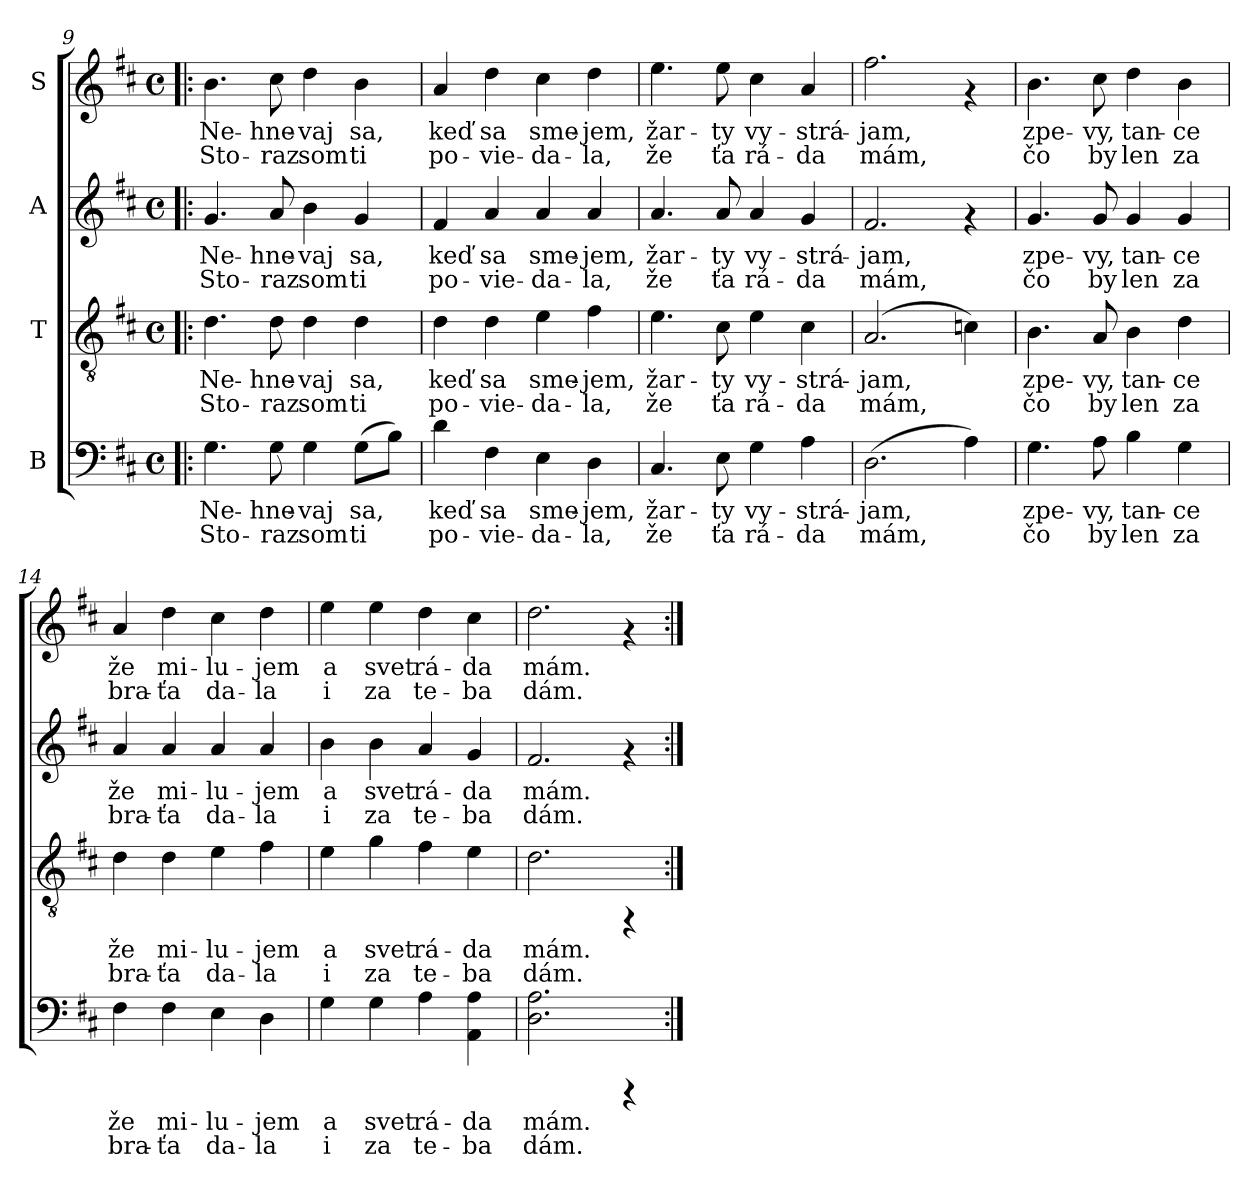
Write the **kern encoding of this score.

**kern	**text	**text	**kern	**text	**text	**kern	**text	**text	**kern	**text	**text
*part4	*part4	*part4	*part3	*part3	*part3	*part2	*part2	*part2	*part1	*part1	*part1
*staff4	*staff4	*staff4	*staff3	*staff3	*staff3	*staff2	*staff2	*staff2	*staff1	*staff1	*staff1
*I"B	*	*	*I"T	*	*	*I"A	*	*	*I"S	*	*
*clefF4	*	*	*clefGv2	*	*	*clefG2	*	*	*clefG2	*	*
*k[f#c#]	*	*	*k[f#c#]	*	*	*k[f#c#]	*	*	*k[f#c#]	*	*
*D:	*	*	*D:	*	*	*D:	*	*	*D:	*	*
*M4/4	*	*	*M4/4	*	*	*M4/4	*	*	*M4/4	*	*
*met(c)	*	*	*met(c)	*	*	*met(c)	*	*	*met(c)	*	*
=9!|:	=9!|:	=9!|:	=9!|:	=9!|:	=9!|:	=9!|:	=9!|:	=9!|:	=9!|:	=9!|:	=9!|:
!	!LO:LY:b:rj	!LO:LY:b:rj	!	!LO:LY:b:rj	!LO:LY:b:rj	!	!LO:LY:b:rj	!LO:LY:b:rj	!	!LO:LY:b:rj	!LO:LY:b:rj
4.G\	Ne-	-Sto-	4.d\	Ne-	-Sto-	4.g/	Ne-	-Sto-	4.b\	Ne-	-Sto-
!	!LO:LY:b:rj	!LO:LY:b:rj	!	!LO:LY:b:rj	!LO:LY:b:rj	!	!LO:LY:b:rj	!LO:LY:b:rj	!	!LO:LY:b:rj	!LO:LY:b:rj
8G\	-hne-	-raz	8d\	-hne-	-raz	8a/	-hne-	-raz	8cc#\	-hne-	-raz
!	!LO:LY:b:rj	!LO:LY:b:rj	!	!LO:LY:b:rj	!LO:LY:b:rj	!	!LO:LY:b:rj	!LO:LY:b:rj	!	!LO:LY:b:rj	!LO:LY:b:rj
4G\	vaj	som	4d\	vaj	som	4b\	vaj	som	4dd\	vaj	som
!	!LO:LY:b:rj	!LO:LY:b:rj	!	!LO:LY:b:rj	!LO:LY:b:rj	!	!LO:LY:b:rj	!LO:LY:b:rj	!	!LO:LY:b:rj	!LO:LY:b:rj
(>8G\L	sa,	ti	4d\	sa,	ti	4g/	sa,	ti	4b\	sa,	ti
!	!LO:LY:b:rj	!LO:LY:b:rj	!	!	!	!	!	!	!	!	!
8B\J)	.	.	.	.	.	.	.	.	.	.	.
=10	=10	=10	=10	=10	=10	=10	=10	=10	=10	=10	=10
!	!LO:LY:b:rj	!LO:LY:b:rj	!	!LO:LY:b:rj	!LO:LY:b:rj	!	!LO:LY:b:rj	!LO:LY:b:rj	!	!LO:LY:b:rj	!LO:LY:b:rj
4d\	keď	po-	4d\	keď	po-	4f#/	keď	po-	4a/	keď	po-
!	!LO:LY:b:rj	!LO:LY:b:rj	!	!LO:LY:b:rj	!LO:LY:b:rj	!	!LO:LY:b:rj	!LO:LY:b:rj	!	!LO:LY:b:rj	!LO:LY:b:rj
4F#\	-sa	vie-	4d\	-sa	vie-	4a/	-sa	vie-	4dd\	-sa	vie-
!	!LO:LY:b:rj	!LO:LY:b:rj	!	!LO:LY:b:rj	!LO:LY:b:rj	!	!LO:LY:b:rj	!LO:LY:b:rj	!	!LO:LY:b:rj	!LO:LY:b:rj
4E\	-sme-	-da-	4e\	-sme-	-da-	4a/	-sme-	-da-	4cc#\	-sme-	-da-
!	!LO:LY:b:rj	!LO:LY:b:rj	!	!LO:LY:b:rj	!LO:LY:b:rj	!	!LO:LY:b:rj	!LO:LY:b:rj	!	!LO:LY:b:rj	!LO:LY:b:rj
4D\	-jem,	la,	4f#\	-jem,	la,	4a/	-jem,	la,	4dd\	-jem,	la,
!!LO:PB:g=z
=11	=11	=11	=11	=11	=11	=11	=11	=11	=11	=11	=11
!	!LO:LY:b:rj	!LO:LY:b:rj	!	!LO:LY:b:rj	!LO:LY:b:rj	!	!LO:LY:b:rj	!LO:LY:b:rj	!	!LO:LY:b:rj	!LO:LY:b:rj
4.C#/	žar-	-že	4.e\	žar-	-že	4.a/	žar-	-že	4.ee\	žar-	-že
!	!LO:LY:b:rj	!LO:LY:b:rj	!	!LO:LY:b:rj	!LO:LY:b:rj	!	!LO:LY:b:rj	!LO:LY:b:rj	!	!LO:LY:b:rj	!LO:LY:b:rj
8E\	ty	ťa	8c#\	ty	ťa	8a/	ty	ťa	8ee\	ty	ťa
!	!LO:LY:b:rj	!LO:LY:b:rj	!	!LO:LY:b:rj	!LO:LY:b:rj	!	!LO:LY:b:rj	!LO:LY:b:rj	!	!LO:LY:b:rj	!LO:LY:b:rj
4G\	vy-	-rá-	4e\	vy-	-rá-	4a/	vy-	-rá-	4cc#\	vy-	-rá-
!	!LO:LY:b:rj	!LO:LY:b:rj	!	!LO:LY:b:rj	!LO:LY:b:rj	!	!LO:LY:b:rj	!LO:LY:b:rj	!	!LO:LY:b:rj	!LO:LY:b:rj
4A\	-strá-	-da	4c#\	-strá-	-da	4g/	-strá-	-da	4a/	-strá-	-da
=12	=12	=12	=12	=12	=12	=12	=12	=12	=12	=12	=12
!	!LO:LY:b:rj	!LO:LY:b:rj	!	!LO:LY:b:rj	!LO:LY:b:rj	!	!LO:LY:b:rj	!LO:LY:b:rj	!	!LO:LY:b:rj	!LO:LY:b:rj
(>2.D\	jam,	mám,	(>2.A/	jam,	mám,	2.f#/	jam,	mám,	2.ff#\	jam,	mám,
!	!LO:LY:b:rj	!LO:LY:b:rj	!	!LO:LY:b:rj	!LO:LY:b:rj	!	!	!	!	!	!
4A\)	.	.	4cn\)	.	.	4rf	.	.	4rf	.	.
=13	=13	=13	=13	=13	=13	=13	=13	=13	=13	=13	=13
!	!LO:LY:b:rj	!LO:LY:b:rj	!	!LO:LY:b:rj	!LO:LY:b:rj	!	!LO:LY:b:rj	!LO:LY:b:rj	!	!LO:LY:b:rj	!LO:LY:b:rj
4.G\	zpe-	-čo	4.B\	zpe-	-čo	4.g/	zpe-	-čo	4.b\	zpe-	-čo
!	!LO:LY:b:rj	!LO:LY:b:rj	!	!LO:LY:b:rj	!LO:LY:b:rj	!	!LO:LY:b:rj	!LO:LY:b:rj	!	!LO:LY:b:rj	!LO:LY:b:rj
8A\	vy,	by	8A/	vy,	by	8g/	vy,	by	8cc#\	vy,	by
!	!LO:LY:b:rj	!LO:LY:b:rj	!	!LO:LY:b:rj	!LO:LY:b:rj	!	!LO:LY:b:rj	!LO:LY:b:rj	!	!LO:LY:b:rj	!LO:LY:b:rj
4B\	tan-	-len	4B\	tan-	-len	4g/	tan-	-len	4dd\	tan-	-len
!	!LO:LY:b:rj	!LO:LY:b:rj	!	!LO:LY:b:rj	!LO:LY:b:rj	!	!LO:LY:b:rj	!LO:LY:b:rj	!	!LO:LY:b:rj	!LO:LY:b:rj
4G\	ce	za	4d\	ce	za	4g/	ce	za	4b\	ce	za
=14	=14	=14	=14	=14	=14	=14	=14	=14	=14	=14	=14
!	!LO:LY:b:rj	!LO:LY:b:rj	!	!LO:LY:b:rj	!LO:LY:b:rj	!	!LO:LY:b:rj	!LO:LY:b:rj	!	!LO:LY:b:rj	!LO:LY:b:rj
4F#\	že	bra-	4d\	že	bra-	4a/	že	bra-	4a/	že	bra-
!	!LO:LY:b:rj	!LO:LY:b:rj	!	!LO:LY:b:rj	!LO:LY:b:rj	!	!LO:LY:b:rj	!LO:LY:b:rj	!	!LO:LY:b:rj	!LO:LY:b:rj
4F#\	-mi-	-ťa	4d\	-mi-	-ťa	4a/	-mi-	-ťa	4dd\	-mi-	-ťa
!	!LO:LY:b:rj	!LO:LY:b:rj	!	!LO:LY:b:rj	!LO:LY:b:rj	!	!LO:LY:b:rj	!LO:LY:b:rj	!	!LO:LY:b:rj	!LO:LY:b:rj
4E\	lu-	-da-	4e\	lu-	-da-	4a/	lu-	-da-	4cc#\	lu-	-da-
!	!LO:LY:b:rj	!LO:LY:b:rj	!	!LO:LY:b:rj	!LO:LY:b:rj	!	!LO:LY:b:rj	!LO:LY:b:rj	!	!LO:LY:b:rj	!LO:LY:b:rj
4D\	-jem	la	4f#\	-jem	la	4a/	-jem	la	4dd\	-jem	la
=15	=15	=15	=15	=15	=15	=15	=15	=15	=15	=15	=15
!	!LO:LY:b:rj	!LO:LY:b:rj	!	!LO:LY:b:rj	!LO:LY:b:rj	!	!LO:LY:b:rj	!LO:LY:b:rj	!	!LO:LY:b:rj	!LO:LY:b:rj
4G\	a	i	4e\	a	i	4b\	a	i	4ee\	a	i
!	!LO:LY:b:rj	!LO:LY:b:rj	!	!LO:LY:b:rj	!LO:LY:b:rj	!	!LO:LY:b:rj	!LO:LY:b:rj	!	!LO:LY:b:rj	!LO:LY:b:rj
4G\	svet	za	4g\	svet	za	4b\	svet	za	4ee\	svet	za
!	!LO:LY:b:rj	!LO:LY:b:rj	!	!LO:LY:b:rj	!LO:LY:b:rj	!	!LO:LY:b:rj	!LO:LY:b:rj	!	!LO:LY:b:rj	!LO:LY:b:rj
4A\	rá-	-te-	4f#\	rá-	-te-	4a/	rá-	-te-	4dd\	rá-	-te-
!	!LO:LY:b:rj	!LO:LY:b:rj	!	!LO:LY:b:rj	!LO:LY:b:rj	!	!LO:LY:b:rj	!LO:LY:b:rj	!	!LO:LY:b:rj	!LO:LY:b:rj
4A\ 4AA\	-da	ba	4e\	-da	ba	4g/	-da	ba	4cc#\	-da	ba
=16	=16	=16	=16	=16	=16	=16	=16	=16	=16	=16	=16
!	!LO:LY:b:rj	!LO:LY:b:rj	!	!LO:LY:b:rj	!LO:LY:b:rj	!	!LO:LY:b:rj	!LO:LY:b:rj	!	!LO:LY:b:rj	!LO:LY:b:rj
2.A\ 2.D\	mám.	dám.	2.d\	mám.	dám.	2.f#/	mám.	dám.	2.dd\	mám.	dám.
4rCCC	.	.	4rFF	.	.	4rf	.	.	4rf	.	.
=:|!	=:|!	=:|!	=:|!	=:|!	=:|!	=:|!	=:|!	=:|!	=:|!	=:|!	=:|!
*-	*-	*-	*-	*-	*-	*-	*-	*-	*-	*-	*-
